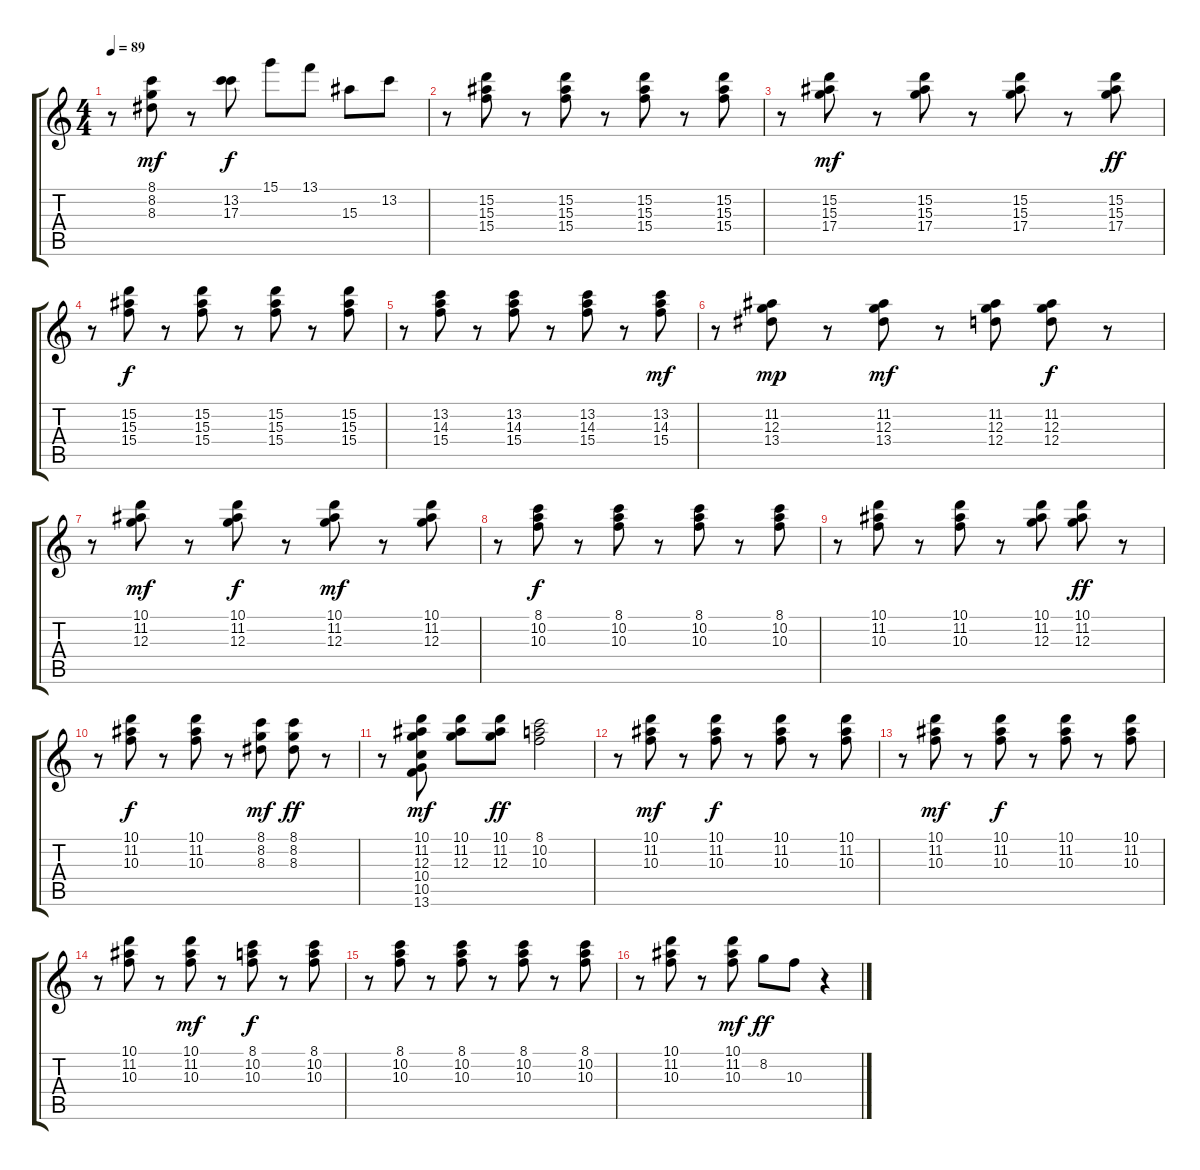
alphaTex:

\track "" {instrument electricguitarclean}
\staff {score tabs}
\tuning (E4 B3 G3 D3 A2 E2) {hide}
\ts (4 4)
\tempo 89
\clef g2
\ks c
r.8{dy f} (8.1 8.2 8.3).8{dy mf} r.8 (13.2 17.3).8{dy f} 15.1.8 13.1.8 15.3.8 13.2.8 |
r.8 (15.2 15.3 15.4).8 r.8 (15.2 15.3 15.4).8 r.8 (15.2 15.3 15.4).8 r.8 (15.2 15.3 15.4).8 |
r.8 (15.2 15.3 17.4).8{dy mf} r.8 (15.2 15.3 17.4).8 r.8 (15.2 15.3 17.4).8 r.8 (15.2 15.3 17.4).8{dy ff} |
r.8 (15.2 15.3 15.4).8{dy f} r.8 (15.2 15.3 15.4).8 r.8 (15.2 15.3 15.4).8 r.8 (15.2 15.3 15.4).8 |
r.8 (13.2 14.3 15.4).8 r.8 (13.2 14.3 15.4).8 r.8 (13.2 14.3 15.4).8 r.8 (13.2 14.3 15.4).8{dy mf} |
r.8 (11.2 12.3 13.4).8{dy mp} r.8 (11.2 12.3 13.4).8{dy mf} r.8 (11.2 12.3 12.4).8 (11.2 12.3 12.4).8{dy f} r.8 |
r.8 (10.1 11.2 12.3).8{dy mf} r.8 (10.1 11.2 12.3).8{dy f} r.8 (10.1 11.2 12.3).8{dy mf} r.8 (10.1 11.2 12.3).8 |
r.8 (8.1 10.2 10.3).8{dy f} r.8 (8.1 10.2 10.3).8 r.8 (8.1 10.2 10.3).8 r.8 (8.1 10.2 10.3).8 |
r.8 (10.1 11.2 10.3).8 r.8 (10.1 11.2 10.3).8 r.8 (10.1 11.2 12.3).8 (10.1 11.2 12.3).8{dy ff} r.8 |
r.8 (10.1 11.2 10.3).8{dy f} r.8 (10.1 11.2 10.3).8 r.8 (8.1 8.2 8.3).8{dy mf} (8.1 8.2 8.3).8{dy ff} r.8 |
r.8 (10.1 11.2 12.3 10.4 10.5 13.6).8{dy mf} (10.1 11.2 12.3).8 (10.1 11.2 12.3).8{dy ff} (8.1 10.2 10.3).2 |
r.8 (10.1 11.2 10.3).8{dy mf} r.8 (10.1 11.2 10.3).8{dy f} r.8 (10.1 11.2 10.3).8 r.8 (10.1 11.2 10.3).8 |
r.8 (10.1 11.2 10.3).8{dy mf} r.8 (10.1 11.2 10.3).8{dy f} r.8 (10.1 11.2 10.3).8 r.8 (10.1 11.2 10.3).8 |
r.8 (10.1 11.2 10.3).8 r.8 (10.1 11.2 10.3).8{dy mf} r.8 (8.1 10.2 10.3).8{dy f} r.8 (8.1 10.2 10.3).8 |
r.8 (8.1 10.2 10.3).8 r.8 (8.1 10.2 10.3).8 r.8 (8.1 10.2 10.3).8 r.8 (8.1 10.2 10.3).8 |
r.8 (10.1 11.2 10.3).8 r.8 (10.1 11.2 10.3).8{dy mf} 8.2.8{dy ff} 10.3.8 r.4
